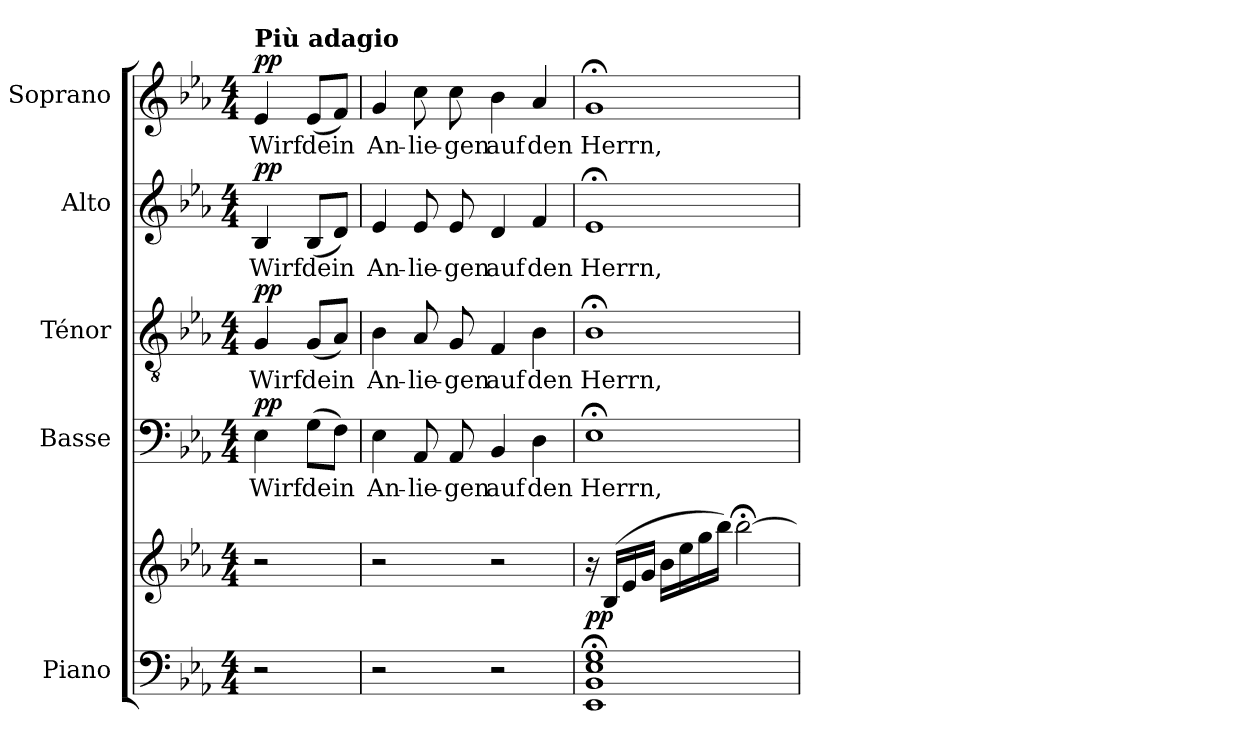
**kern	**kern	**dynam	**kern	**text	**dynam	**kern	**text	**dynam	**kern	**text	**dynam	**kern	**text	**dynam
*part5	*part5	*part5	*part4	*part4	*part4	*part3	*part3	*part3	*part2	*part2	*part2	*part1	*part1	*part1
*staff6	*staff5	*staff5/6	*staff4	*staff4	*staff4	*staff3	*staff3	*staff3	*staff2	*staff2	*staff2	*staff1	*staff1	*staff1
*I"Piano	*	*	*I"Basse	*	*	*I"Ténor	*	*	*I"Alto	*	*	*I"Soprano	*	*
*I'Pia.	*	*	*I'B.	*	*	*I'T.	*	*	*I'A.	*	*	*I'S.	*	*
*clefF4	*clefG2	*	*clefF4	*	*	*clefGv2	*	*	*clefG2	*	*	*clefG2	*	*
*k[b-e-a-]	*k[b-e-a-]	*	*k[b-e-a-]	*	*	*k[b-e-a-]	*	*	*k[b-e-a-]	*	*	*k[b-e-a-]	*	*
*M4/4	*M4/4	*	*M4/4	*	*	*M4/4	*	*	*M4/4	*	*	*M4/4	*	*
*MM52	*MM52	*	*MM52	*	*	*MM52	*	*	*MM52	*	*	*MM52	*	*
=1	=1	=1	=1	=1	=1	=1	=1	=1	=1	=1	=1	=1	=1	=1
!	!	!	!	!	!	!	!	!	!	!	!	!LO:TX:a:B:t=Più adagio	!	!
!	!	!	!	!LO:LY:b	!LO:DY:a	!	!LO:LY:b	!LO:DY:a	!	!LO:LY:b	!LO:DY:a	!	!LO:LY:b	!LO:DY:a
2r	2r	.	4E-\	Wirf	pp	4G/	Wirf	pp	4B-/	Wirf	pp	4e-/	Wirf	pp
!	!	!	!	!LO:LY:b	!	!	!LO:LY:b	!	!	!LO:LY:b	!	!	!LO:LY:b	!
.	.	.	(8G\L	dein	.	(8G/L	dein	.	(8B-/L	dein	.	(8e-/L	dein	.
.	.	.	8F\J)	.	.	8A-/J)	.	.	8d/J)	.	.	8f/J)	.	.
=2	=2	=2	=2	=2	=2	=2	=2	=2	=2	=2	=2	=2	=2	=2
!	!	!	!	!LO:LY:b	!	!	!LO:LY:b	!	!	!LO:LY:b	!	!	!LO:LY:b	!
2r	2r	.	4E-\	An-	.	4B-\	An-	.	4e-/	An-	.	4g/	An-	.
!	!	!	!	!LO:LY:b	!	!	!LO:LY:b	!	!	!LO:LY:b	!	!	!LO:LY:b	!
.	.	.	8AA-/	-lie-	.	8A-/	-lie-	.	8e-/	-lie-	.	8cc\	-lie-	.
!	!	!	!	!LO:LY:b	!	!	!LO:LY:b	!	!	!LO:LY:b	!	!	!LO:LY:b	!
.	.	.	8AA-/	-gen	.	8G/	-gen	.	8e-/	-gen	.	8cc\	-gen	.
!	!	!	!	!LO:LY:b	!	!	!LO:LY:b	!	!	!LO:LY:b	!	!	!LO:LY:b	!
2r	2r	.	4BB-/	auf	.	4F/	auf	.	4d/	auf	.	4b-\	auf	.
!	!	!	!	!LO:LY:b	!	!	!LO:LY:b	!	!	!LO:LY:b	!	!	!LO:LY:b	!
.	.	.	4D\	den	.	4B-\	den	.	4f/	den	.	4a-/	den	.
=3	=3	=3	=3	=3	=3	=3	=3	=3	=3	=3	=3	=3	=3	=3
!	!	!LO:DY:b	!	!LO:LY:b	!	!	!LO:LY:b	!	!	!LO:LY:b	!	!	!LO:LY:b	!
1EE-;< 1BB-;< 1E-;< 1G;<	16r	pp	1E-;<	Herrn,	.	1B-;<	Herrn,	.	1e-;<	Herrn,	.	1g;<	Herrn,	.
.	(16B-/LL	.	.	.	.	.	.	.	.	.	.	.	.	.
.	16e-/	.	.	.	.	.	.	.	.	.	.	.	.	.
.	16g/JJ	.	.	.	.	.	.	.	.	.	.	.	.	.
.	16b-\LL	.	.	.	.	.	.	.	.	.	.	.	.	.
.	16ee-\	.	.	.	.	.	.	.	.	.	.	.	.	.
.	16gg\	.	.	.	.	.	.	.	.	.	.	.	.	.
.	16bb-\JJ)	.	.	.	.	.	.	.	.	.	.	.	.	.
.	[2bb-;<\	.	.	.	.	.	.	.	.	.	.	.	.	.
=	=	=	=	=	=	=	=	=	=	=	=	=	=	=
*-	*-	*-	*-	*-	*-	*-	*-	*-	*-	*-	*-	*-	*-	*-
